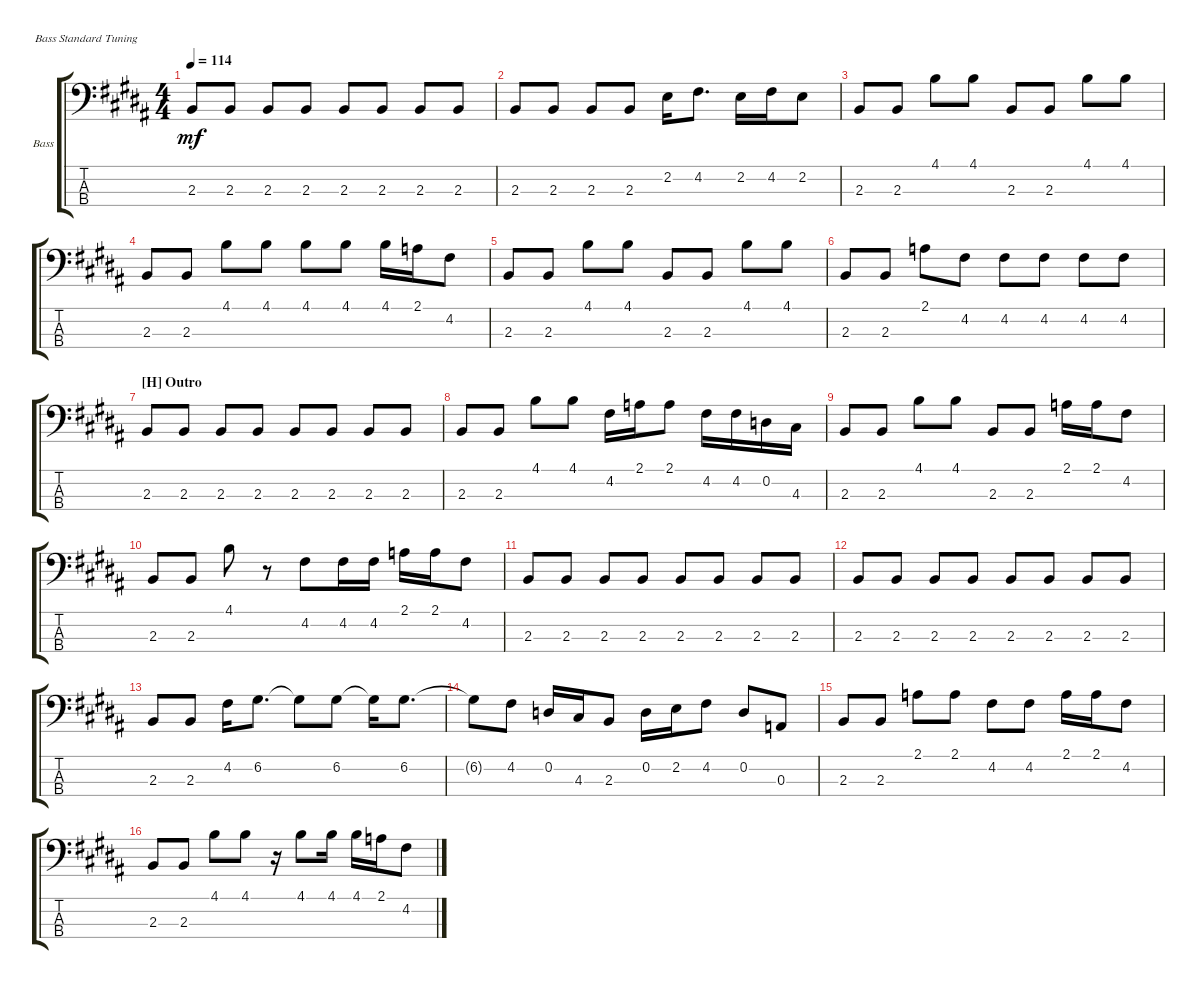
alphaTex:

\defaultSystemsLayout 4
\bracketExtendMode groupsimilarinstruments
\firstSystemTrackNameOrientation horizontal
\otherSystemsTrackNameOrientation horizontal
\track ("Glenn Hughes" "Bass") {instrument electricbassfinger}
\staff {score tabs}
\tuning (G2 D2 A1 E1)
\ts (4 4)
\tempo 114
\clef f4
\ks b
2.3.8{dy mf} 2.3.8 2.3.8 2.3.8 2.3.8 2.3.8 2.3.8 2.3.8 |
2.3.8 2.3.8 2.3.8 2.3.8 2.2.16 4.2.8{d} 2.2.16 4.2.16 2.2.8 |
2.3.8 2.3.8 4.1.8 4.1.8 2.3.8 2.3.8 4.1.8 4.1.8 |
2.3.8 2.3.8 4.1.8 4.1.8 4.1.8 4.1.8 4.1.16 2.1.16 4.2.8 |
2.3.8 2.3.8 4.1.8 4.1.8 2.3.8 2.3.8 4.1.8 4.1.8 |
2.3.8 2.3.8 2.1.8 4.2.8 4.2.8 4.2.8 4.2.8 4.2.8 |
\section ("H" "Outro")
2.3.8 2.3.8 2.3.8 2.3.8 2.3.8 2.3.8 2.3.8 2.3.8 |
2.3.8 2.3.8 4.1.8 4.1.8 4.2.16 2.1.16 2.1.8 4.2.16 4.2.16 0.2.16 4.3.16 |
2.3.8 2.3.8 4.1.8 4.1.8 2.3.8 2.3.8 2.1.16 2.1.16 4.2.8 |
2.3.8 2.3.8 4.1.8 r.8 4.2.8 4.2.16 4.2.16 2.1.16 2.1.16 4.2.8 |
2.3.8 2.3.8 2.3.8 2.3.8 2.3.8 2.3.8 2.3.8 2.3.8 |
2.3.8 2.3.8 2.3.8 2.3.8 2.3.8 2.3.8 2.3.8 2.3.8 |
2.3.8 2.3.8 4.2.16 6.2.8{d} 6.2{t}.8 6.2.8 6.2{t}.16 6.2.8{d} |
6.2{t}.8 4.2.8 0.2.16 4.3.16 2.3.8 0.2.16 2.2.16 4.2.8 0.2.8 0.3.8 |
2.3.8 2.3.8 2.1.8 2.1.8 4.2.8 4.2.8 2.1.16 2.1.16 4.2.8 |
2.3.8 2.3.8 4.1.8 4.1.8 r.16 4.1.8 4.1.16 4.1.16 2.1.16 4.2.8
